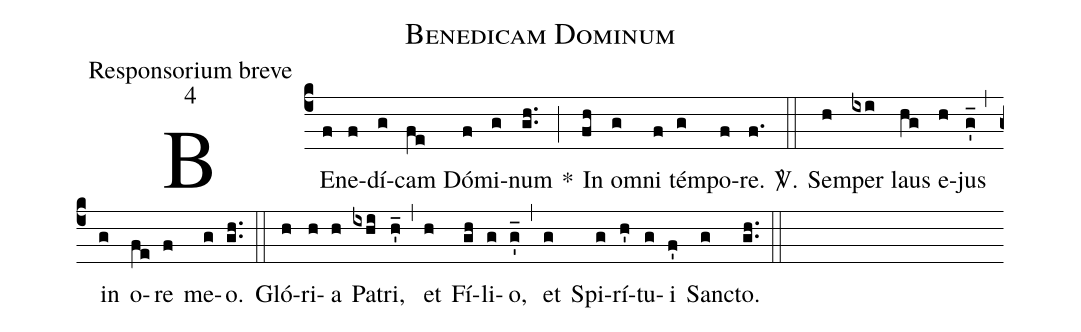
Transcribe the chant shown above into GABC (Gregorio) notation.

name:Benedicam Dominum;
office-part:Responsorium breve;
mode:4;
%%
(c4) BE(f)ne(f)dí(g)cam(fe) Dó(f)mi(g)num(gh..) *(;) In(fh) o(g)mni(f) tém(g)po(f)re.(f.) <sp>V/</sp>.(::) Sem(h)per(ixi) laus(hg) e(h)jus(g'_) (,) in(g) o(fe)re(f) me(g)o.(gh..) (::) Gló(h)ri(h)a(h) Pa(ixhi)tri,(h'_) (,) et(h) Fí(gh)li(g)o,(g'_) (,) et(g) Spi(g)rí(h')tu(g)i(f') San(g)cto.(gh..) (::)
